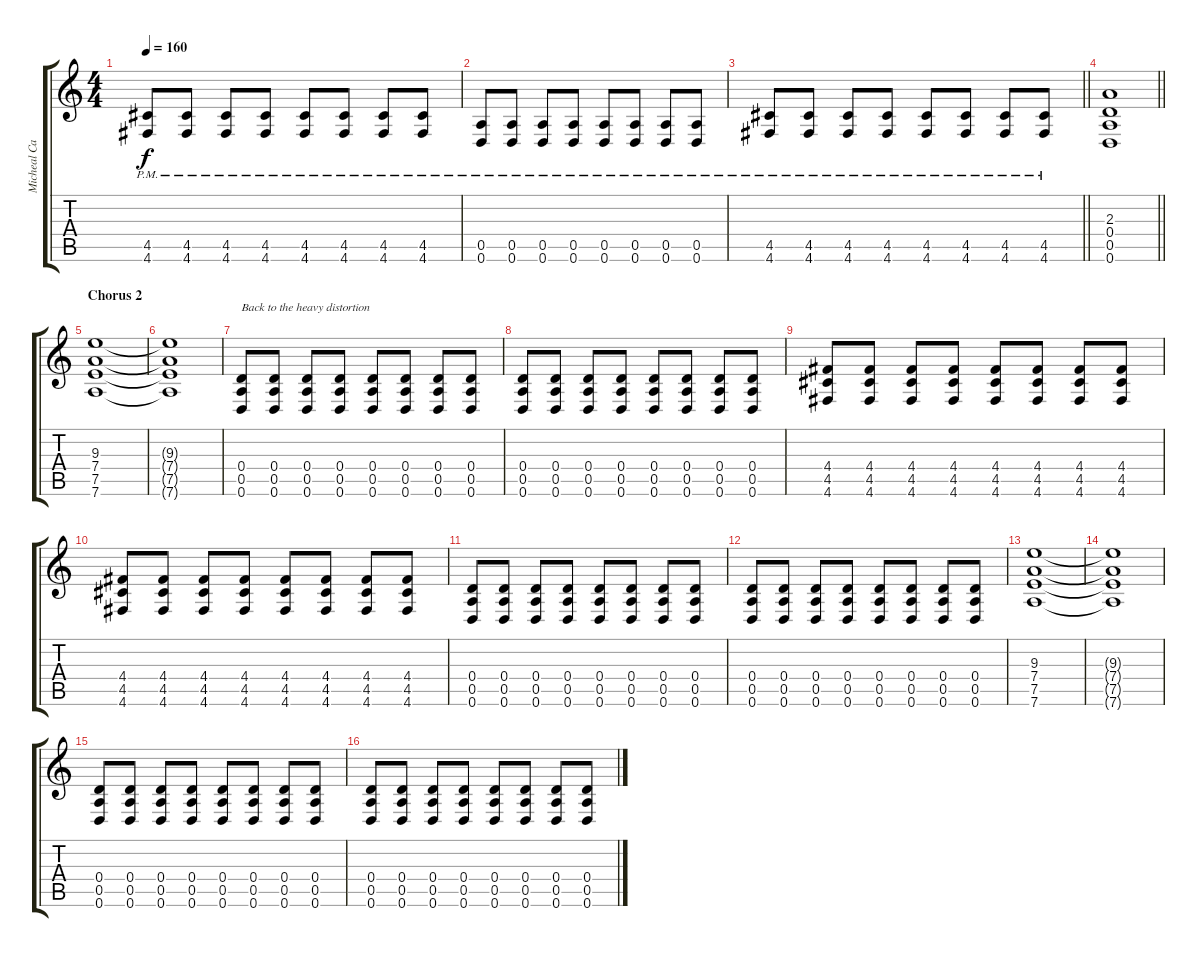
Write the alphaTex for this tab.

\track ("Micheal Carden (Rythmn Guitar)" "Micheal Ca") {instrument overdrivenguitar}
\staff {score tabs}
\tuning (E4 B3 G3 D3 A2 D2) {hide}
\ts (4 4)
\tempo 160
\clef g2
\ks c
(4.5{pm} 4.6{pm}).8{dy f} (4.5{pm} 4.6{pm}).8 (4.5{pm} 4.6{pm}).8 (4.5{pm} 4.6{pm}).8 (4.5{pm} 4.6{pm}).8 (4.5{pm} 4.6{pm}).8 (4.5{pm} 4.6{pm}).8 (4.5{pm} 4.6{pm}).8 |
(0.5{pm} 0.6{pm}).8 (0.5{pm} 0.6{pm}).8 (0.5{pm} 0.6{pm}).8 (0.5{pm} 0.6{pm}).8 (0.5{pm} 0.6{pm}).8 (0.5{pm} 0.6{pm}).8 (0.5{pm} 0.6{pm}).8 (0.5{pm} 0.6{pm}).8 |
\barLineRight lightlight
(4.5{pm} 4.6{pm}).8 (4.5{pm} 4.6{pm}).8 (4.5{pm} 4.6{pm}).8 (4.5{pm} 4.6{pm}).8 (4.5{pm} 4.6{pm}).8 (4.5{pm} 4.6{pm}).8 (4.5{pm} 4.6{pm}).8 (4.5{pm} 4.6{pm}).8 |
\barLineRight lightlight
(2.3 0.4 0.5 0.6).1{volume 9 instrument overdrivenguitar} |
\section ("" "Chorus 2")
(9.3 7.4 7.5 7.6).1 |
(9.3{t} 7.4{t} 7.5{t} 7.6{t}).1 |
(0.4 0.5 0.6).8{txt "Back to the heavy distortion" volume 13 instrument overdrivenguitar} (0.4 0.5 0.6).8 (0.4 0.5 0.6).8 (0.4 0.5 0.6).8 (0.4 0.5 0.6).8 (0.4 0.5 0.6).8 (0.4 0.5 0.6).8 (0.4 0.5 0.6).8 |
(0.4 0.5 0.6).8 (0.4 0.5 0.6).8 (0.4 0.5 0.6).8 (0.4 0.5 0.6).8 (0.4 0.5 0.6).8 (0.4 0.5 0.6).8 (0.4 0.5 0.6).8 (0.4 0.5 0.6).8 |
(4.4 4.5 4.6).8 (4.4 4.5 4.6).8 (4.4 4.5 4.6).8 (4.4 4.5 4.6).8 (4.4 4.5 4.6).8 (4.4 4.5 4.6).8 (4.4 4.5 4.6).8 (4.4 4.5 4.6).8 |
(4.4 4.5 4.6).8 (4.4 4.5 4.6).8 (4.4 4.5 4.6).8 (4.4 4.5 4.6).8 (4.4 4.5 4.6).8 (4.4 4.5 4.6).8 (4.4 4.5 4.6).8 (4.4 4.5 4.6).8 |
(0.4 0.5 0.6).8 (0.4 0.5 0.6).8 (0.4 0.5 0.6).8 (0.4 0.5 0.6).8 (0.4 0.5 0.6).8 (0.4 0.5 0.6).8 (0.4 0.5 0.6).8 (0.4 0.5 0.6).8 |
(0.4 0.5 0.6).8 (0.4 0.5 0.6).8 (0.4 0.5 0.6).8 (0.4 0.5 0.6).8 (0.4 0.5 0.6).8 (0.4 0.5 0.6).8 (0.4 0.5 0.6).8 (0.4 0.5 0.6).8 |
(9.3 7.4 7.5 7.6).1 |
(9.3{t} 7.4{t} 7.5{t} 7.6{t}).1 |
(0.4 0.5 0.6).8 (0.4 0.5 0.6).8 (0.4 0.5 0.6).8 (0.4 0.5 0.6).8 (0.4 0.5 0.6).8 (0.4 0.5 0.6).8 (0.4 0.5 0.6).8 (0.4 0.5 0.6).8 |
(0.4 0.5 0.6).8 (0.4 0.5 0.6).8 (0.4 0.5 0.6).8 (0.4 0.5 0.6).8 (0.4 0.5 0.6).8 (0.4 0.5 0.6).8 (0.4 0.5 0.6).8 (0.4 0.5 0.6).8
